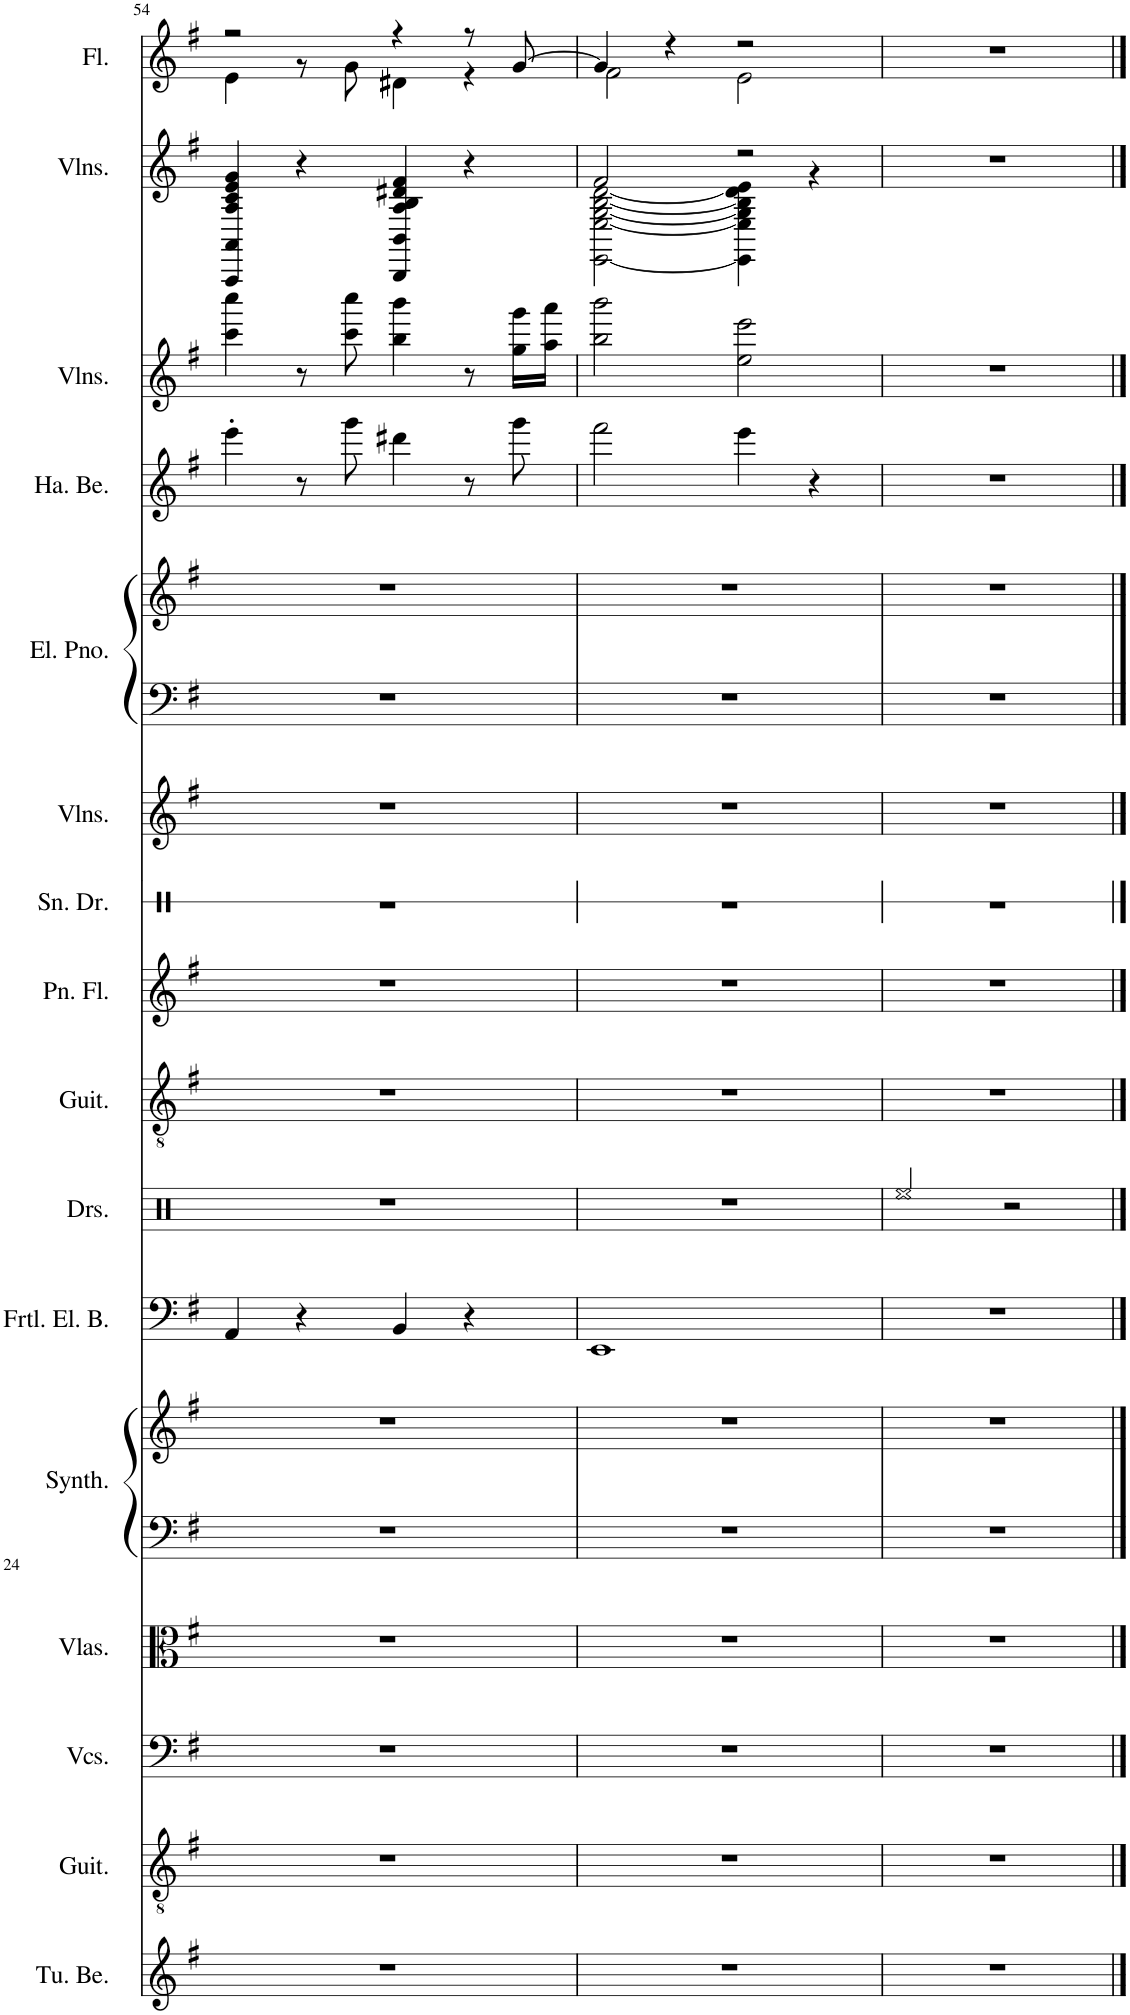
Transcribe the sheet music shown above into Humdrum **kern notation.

**kern	**kern	**kern	**kern	**kern	**kern	**kern	**kern	**kern	**kern	**kern	**kern	**kern	**kern	**kern	**kern	**kern	**kern
*part16	*part15	*part14	*part13	*part12	*part12	*part11	*part10	*part9	*part8	*part7	*part6	*part5	*part5	*part4	*part3	*part2	*part1
*staff18	*staff17	*staff16	*staff15	*staff14	*staff13	*staff12	*staff11	*staff10	*staff9	*staff8	*staff7	*staff6	*staff5	*staff4	*staff3	*staff2	*staff1
*I"Tubular Bells	*I"Acoustic Guitar	*I"Violoncellos	*I"Violas	*I"String Synthesizer	*	*I"Fretless Electric Bass	*I"Drumset	*I"Classical Guitar	*I"Pan Flute	*I"Snare Drum	*I"Violins	*I"Electric Piano	*	*I"Hand Bells	*I"Violins	*I"Violins	*I"Flute
*I'Tu. Be.	*I'Guit.	*I'Vcs.	*I'Vlas.	*I'Synth.	*	*I'Frtl. El. B.	*I'Drs.	*I'Guit.	*I'Pn. Fl.	*I'Sn. Dr.	*I'Vlns.	*I'El. Pno.	*	*I'Ha. Be.	*I'Vlns.	*I'Vlns.	*I'Fl.
!!LO:PB:g=z
*clefG2	*clefGv2	*clefF4	*clefC3	*clefF4	*clefG2	*clefF4	*clefX	*clefGv2	*clefG2	*clefX	*clefG2	*clefF4	*clefG2	*clefG2	*clefG2	*clefG2	*clefG2
*	*	*	*	*	*	*Trd7c12	*	*	*	*	*	*	*	*	*	*	*
*k[f#]	*k[f#]	*k[f#]	*k[f#]	*k[f#]	*k[f#]	*k[f#]	*k[]	*k[f#]	*k[f#]	*k[f#]	*k[f#]	*k[f#]	*k[f#]	*k[f#]	*k[f#]	*k[f#]	*k[f#]
*M4/4	*M4/4	*M4/4	*M4/4	*M4/4	*M4/4	*M4/4	*M4/4	*M4/4	*M4/4	*M4/4	*M4/4	*M4/4	*M4/4	*M4/4	*M4/4	*M4/4	*M4/4
=54	=54	=54	=54	=54	=54	=54	=54	=54	=54	=54	=54	=54	=54	=54	=54	=54	=54
*	*	*	*	*	*	*	*	*	*	*	*	*	*	*	*	*	*^
1r	1r	1r	1r	1r	1r	4AA/	1r	1r	1r	1r	1r	1r	1r	4eee'\	4ccc\ 4cccc\	4AAA/ 4AA/ 4A/ 4c/ 4e/ 4g/	2r	4e\
.	.	.	.	.	.	4r	.	.	.	.	.	.	.	8r	8r	4r	.	8r
.	.	.	.	.	.	.	.	.	.	.	.	.	.	8ggg\	8ccc\ 8cccc\	.	.	8g\
.	.	.	.	.	.	4BB/	.	.	.	.	.	.	.	4ddd#X\	4bb\ 4bbb\	4BBB/ 4BB/ 4A/ 4B/ 4d#X/ 4f#/	4r	4d#X\
.	.	.	.	.	.	4r	.	.	.	.	.	.	.	8r	8r	4r	8r	4r
.	.	.	.	.	.	.	.	.	.	.	.	.	.	8ggg\	16gg\ 16ggg\LL	.	[8g/	.
.	.	.	.	.	.	.	.	.	.	.	.	.	.	.	16aa\ 16aaa\JJ	.	.	.
=55	=55	=55	=55	=55	=55	=55	=55	=55	=55	=55	=55	=55	=55	=55	=55	=55	=55	=55
*	*	*	*	*	*	*	*	*	*	*	*	*	*	*	*	*^	*	*
1r	1r	1r	1r	1r	1r	1EE	1r	1r	1r	1r	1r	1r	1r	2fff#\	2bb\ 2bbb\	2f#/	[2EE\ [2E\ [2G\ [2B\ [2d\	4g/]	2f#\
.	.	.	.	.	.	.	.	.	.	.	.	.	.	.	.	.	.	4r	.
.	.	.	.	.	.	.	.	.	.	.	.	.	.	4eee\	2ee\ 2eee\	2r	4EE\] 4E\] 4G\] 4B\] 4d\] 4e\	2r	2e\
.	.	.	.	.	.	.	.	.	.	.	.	.	.	4r	.	.	4r	.	.
*	*	*	*	*	*	*	*	*	*	*	*	*	*	*	*	*v	*v	*	*
*	*	*	*	*	*	*	*	*	*	*	*	*	*	*	*	*	*v	*v
=56	=56	=56	=56	=56	=56	=56	=56	=56	=56	=56	=56	=56	=56	=56	=56	=56	=56
1r	1r	1r	1r	1r	1r	1r	2Ree/	1r	1r	1r	1r	1r	1r	1r	1r	1r	1r
.	.	.	.	.	.	.	2r	.	.	.	.	.	.	.	.	.	.
==	==	==	==	==	==	==	==	==	==	==	==	==	==	==	==	==	==
*-	*-	*-	*-	*-	*-	*-	*-	*-	*-	*-	*-	*-	*-	*-	*-	*-	*-
